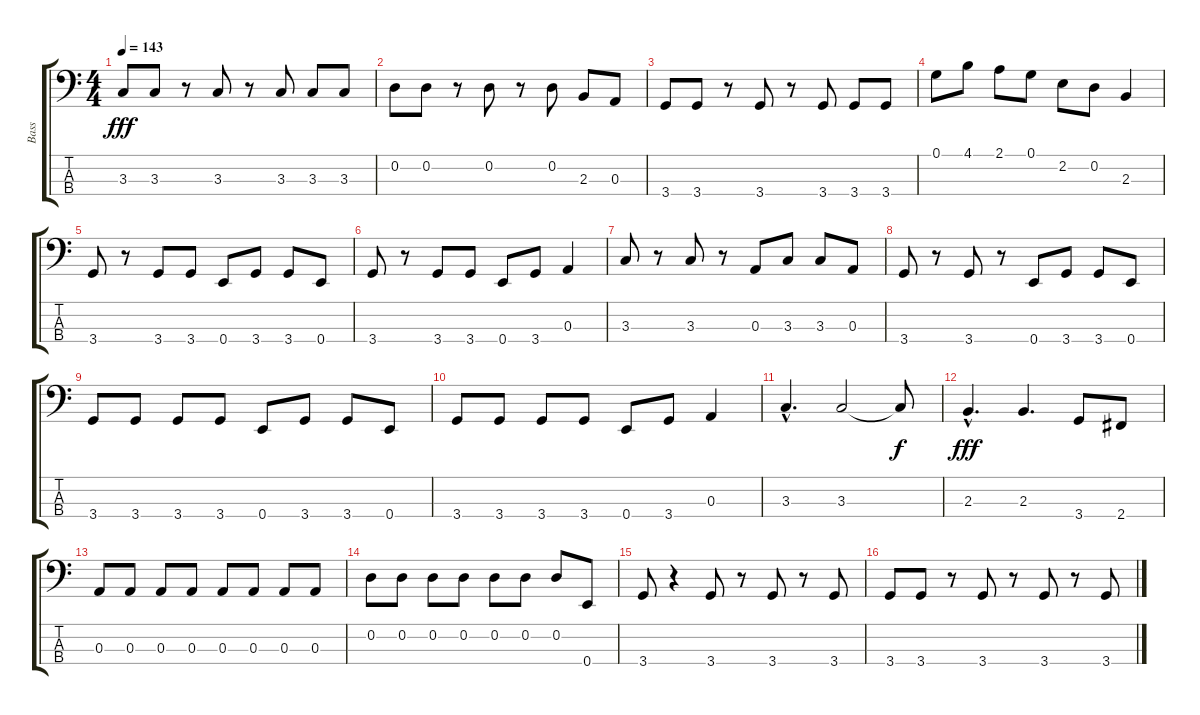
\track ("Bass" "Bass") {instrument electricbassfinger}
\staff {score tabs}
\tuning (G2 D2 A1 E1) {hide}
\ts (4 4)
\tempo 143
\clef f4
\ks c
3.3.8{dy fff} 3.3.8 r.8 3.3.8 r.8 3.3.8 3.3.8 3.3.8 |
0.2.8 0.2.8 r.8 0.2.8 r.8 0.2.8 2.3.8 0.3.8 |
3.4.8 3.4.8 r.8 3.4.8 r.8 3.4.8 3.4.8 3.4.8 |
0.1.8 4.1.8 2.1.8 0.1.8 2.2.8 0.2.8 2.3.4 |
3.4.8 r.8 3.4.8 3.4.8 0.4.8 3.4.8 3.4.8 0.4.8 |
3.4.8 r.8 3.4.8 3.4.8 0.4.8 3.4.8 0.3.4 |
3.3.8 r.8 3.3.8 r.8 0.3.8 3.3.8 3.3.8 0.3.8 |
3.4.8 r.8 3.4.8 r.8 0.4.8 3.4.8 3.4.8 0.4.8 |
3.4.8 3.4.8 3.4.8 3.4.8 0.4.8 3.4.8 3.4.8 0.4.8 |
3.4.8 3.4.8 3.4.8 3.4.8 0.4.8 3.4.8 0.3.4 |
3.3{hac}.4{d} 3.3.2 3.3{t}.8{dy f} |
2.3{hac}.4{d dy fff} 2.3.4{d} 3.4.8 2.4.8 |
0.3.8 0.3.8 0.3.8 0.3.8 0.3.8 0.3.8 0.3.8 0.3.8 |
0.2.8 0.2.8 0.2.8 0.2.8 0.2.8 0.2.8 0.2.8 0.4.8 |
3.4.8 r.4 3.4.8 r.8 3.4.8 r.8 3.4.8 |
3.4.8 3.4.8 r.8 3.4.8 r.8 3.4.8 r.8 3.4.8
